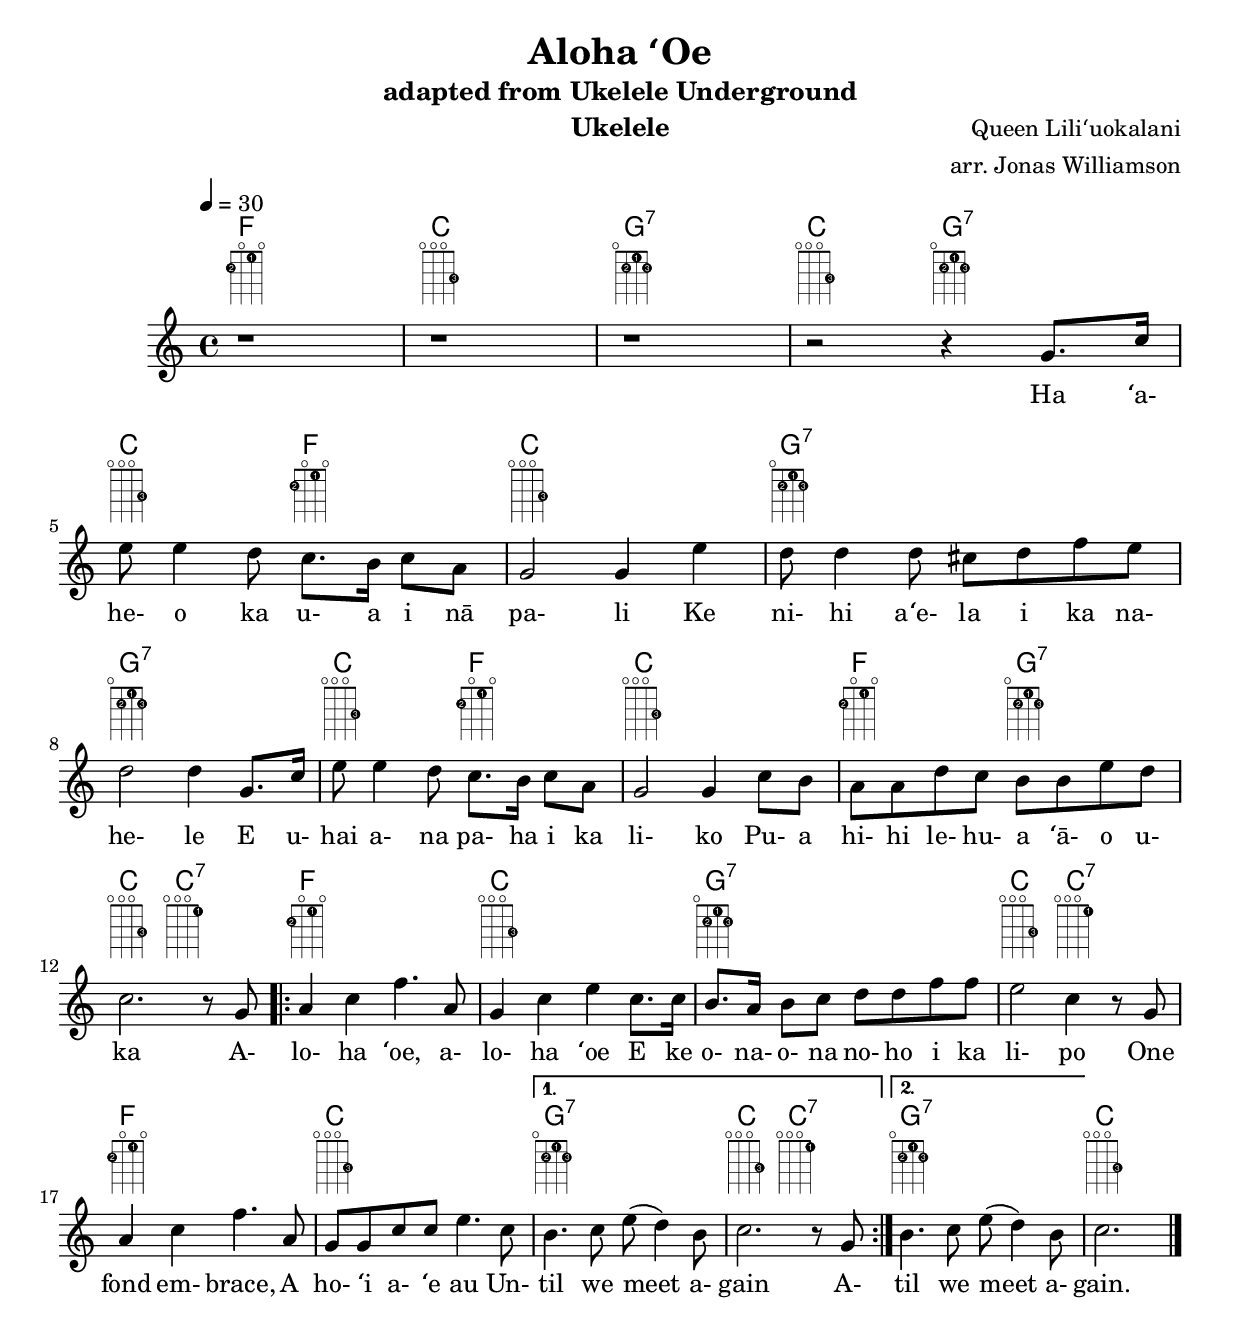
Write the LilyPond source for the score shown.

\version "2.19.83"
\include "predefined-ukulele-fretboards.ly"
\header {
       title = "Aloha ʻOe"

       subtitle  = "adapted from Ukelele Underground"
       composer = "Queen Liliʻuokalani"
       instrument = "Ukelele"
       arranger = "arr. Jonas Williamson"
}


     global = {
        \time 4/4
	\tempo 4=30
	
}
     

	
    myChords = \chordmode {
    f1
    c1
    g1:7
    c2 g2:7


    c2  f2
    c1
    g1:7
    g1:7
    c2 f2
    c1
    f2 g2:7
    c2 c2:7

\repeat volta 2 {
f1
c1
g1:7
c2 c2:7
f1
c1}

    \alternative {
    {
    g1:7
    c2 c2:7} {
    g1:7
    c4}
}






      
    }
    fretBoards = {  \set Staff.stringTunings = #ukulele-tuning
        \override FretBoard.fret-diagram-details.finger-code = #'in-dot
        \myChords}

     vocals =  \transpose g c' {\relative c' {
        \key g\major 
 
    r1
    r1     
    r1
    r2 r4 d8. g16 \break

    b8 b4 a8 g8. fis16 g8 e8
    d2 d4 b'4
    a8 a4 a8 gis8 a8 c8 b8 

    a2 a4 d,8. g16 
    b8 b4 a8 g8. fis16 g8 e8
    d2 d4 g8 fis8
    e8 e8 a8 g8 fis8 fis8 b8 a8 g2. r8 d8 
    

   e4 g4 c4. e,8
   d4 g4 b4 g8. g16
   fis8. e16 fis8 g8 a8 a8 c8 c8
   b2 g4 r8 d8 
   e4 g4 c4. e,8
   d8 d8 g8 g8 b4. g8
    
        fis4. g8 b8 ( a4)  fis8
        g2. r8 d8
        fis4. g8 b8 ( a4)  fis8
        g2.  \bar "|."
    
  }}
 

   


      
       

 
        
    

	\addlyrics { Ha ʻa- he- o  ka u- a i nā pa- li
Ke ni- hi aʻe- la i ka na- he- le
E u- hai a- na pa- ha i ka li- ko
Pu- a hi- hi le- hu- a ʻā-  o u- ka


A- lo- ha ʻoe, a- lo- ha ʻoe
E ke o- na- o- na no- ho i ka li- po
One fond em- brace,
A ho- ʻi a- ʻe au
Un- til we meet a- gain A-
til we meet a- gain.
 }



     \score {
         
        \new StaffGroup <<
           \new ChordNames \myChords
           \new FretBoards \fretBoards
           \new Staff << \global \vocals >>


     >>
     \layout {\context {
      \Score
      \override SpacingSpanner.base-shortest-duration = #(ly:make-moment 1/16)
      \override VerticalAxisGroup
              .default-staff-staff-spacing
              .basic-distance = #200
}
    \context {
    \Staff
    \override VerticalAxisGroup
              .default-staff-staff-spacing
              .basic-distance = 200
  }
  }


        \midi { \tempo 2=90}
     }  
